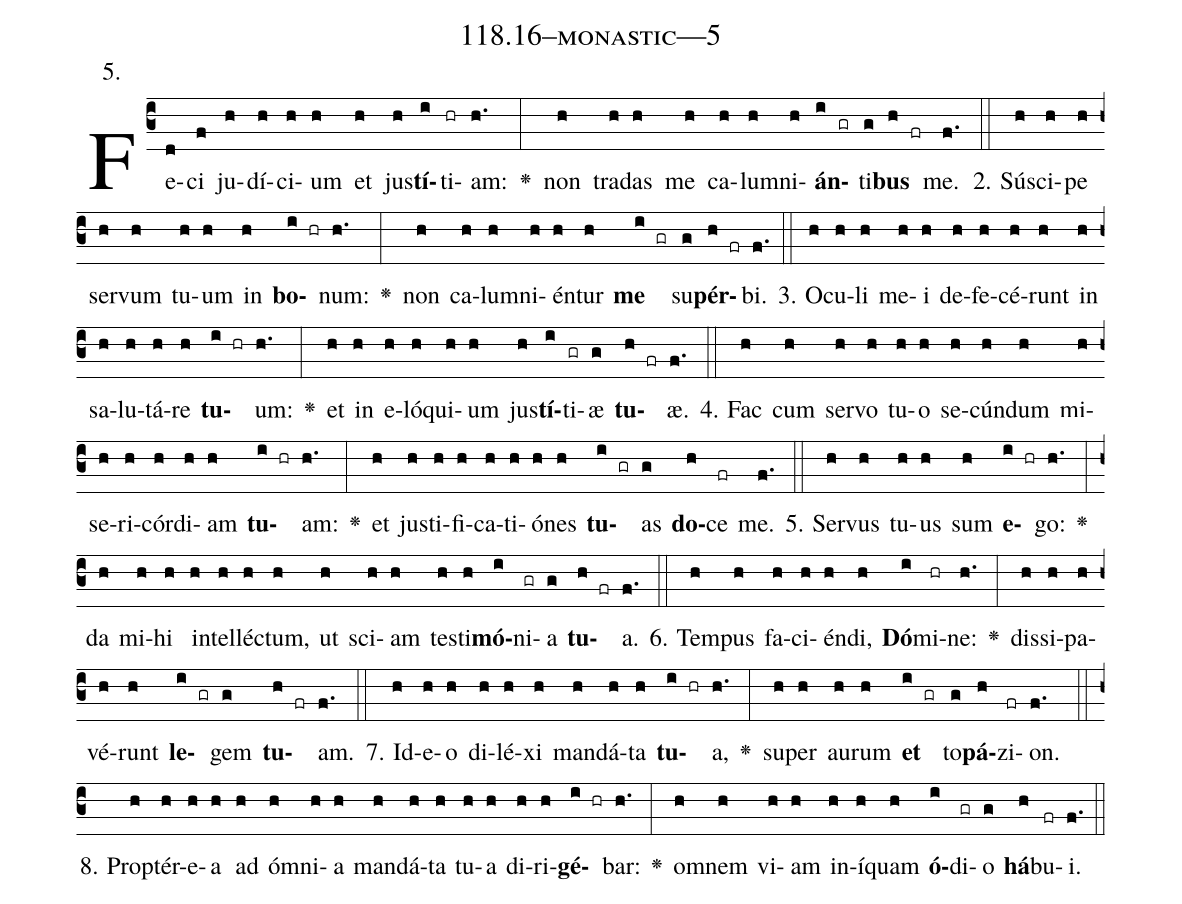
name: 118.16--monastic---5;
annotation: 5.;
%%
(c3)Fe(d)ci(f) ju(h)dí(h)ci(h)um(h) et(h) jus(h)<b>tí</b>(i)ti(hr)am:(h.) <v>\greheightstar</v>(:) non(h) tra(h)das(h) me(h) ca(h)lum(h)ni(h)<b>án</b>(i gr)ti(g)<b>bus</b>(h fr) me.(f.) (::)
2. Sú(h)sci(h)pe(h) ser(h)vum(h) tu(h)um(h) in(h) <b>bo</b>(i hr)num:(h.) <v>\greheightstar</v>(:) non(h) ca(h)lum(h)ni(h)én(h)tur(h) <b>me</b>(i gr) su(g)<b>pér</b>(h fr)bi.(f.) (::)
3. O(h)cu(h)li(h) me(h)i(h) de(h)fe(h)cé(h)runt(h) in(h) sa(h)lu(h)tá(h)re(h) <b>tu</b>(i hr)um:(h.) <v>\greheightstar</v>(:) et(h) in(h) e(h)ló(h)qui(h)um(h) jus(h)<b>tí</b>(i)ti(gr)æ(g) <b>tu</b>(h fr)æ.(f.) (::)
4. Fac(h) cum(h) ser(h)vo(h) tu(h)o(h) se(h)cún(h)dum(h) mi(h)se(h)ri(h)cór(h)di(h)am(h) <b>tu</b>(i hr)am:(h.) <v>\greheightstar</v>(:) et(h) jus(h)ti(h)fi(h)ca(h)ti(h)ó(h)nes(h) <b>tu</b>(i gr)as(g) <b>do</b>(h)ce(fr) me.(f.) (::)
5. Ser(h)vus(h) tu(h)us(h) sum(h) <b>e</b>(i hr)go:(h.) <v>\greheightstar</v>(:) da(h) mi(h)hi(h) in(h)tel(h)léc(h)tum,(h) ut(h) sci(h)am(h) tes(h)ti(h)<b>mó</b>(i)ni(gr)a(g) <b>tu</b>(h fr)a.(f.) (::)
6. Tem(h)pus(h) fa(h)ci(h)én(h)di,(h) <b>Dó</b>(i)mi(hr)ne:(h.) <v>\greheightstar</v>(:) dis(h)si(h)pa(h)vé(h)runt(h) <b>le</b>(i gr)gem(g) <b>tu</b>(h fr)am.(f.) (::)
7. Id(h)e(h)o(h) di(h)lé(h)xi(h) man(h)dá(h)ta(h) <b>tu</b>(i hr)a,(h.) <v>\greheightstar</v>(:) su(h)per(h) au(h)rum(h) <b>et</b>(i gr) to(g)<b>pá</b>(h)zi(fr)on.(f.) (::)
8. Prop(h)tér(h)e(h)a(h) ad(h) óm(h)ni(h)a(h) man(h)dá(h)ta(h) tu(h)a(h) di(h)ri(h)<b>gé</b>(i hr)bar:(h.) <v>\greheightstar</v>(:) om(h)nem(h) vi(h)am(h) in(h)í(h)quam(h) <b>ó</b>(i)di(gr)o(g) <b>há</b>(h)bu(fr)i.(f.) (::)
